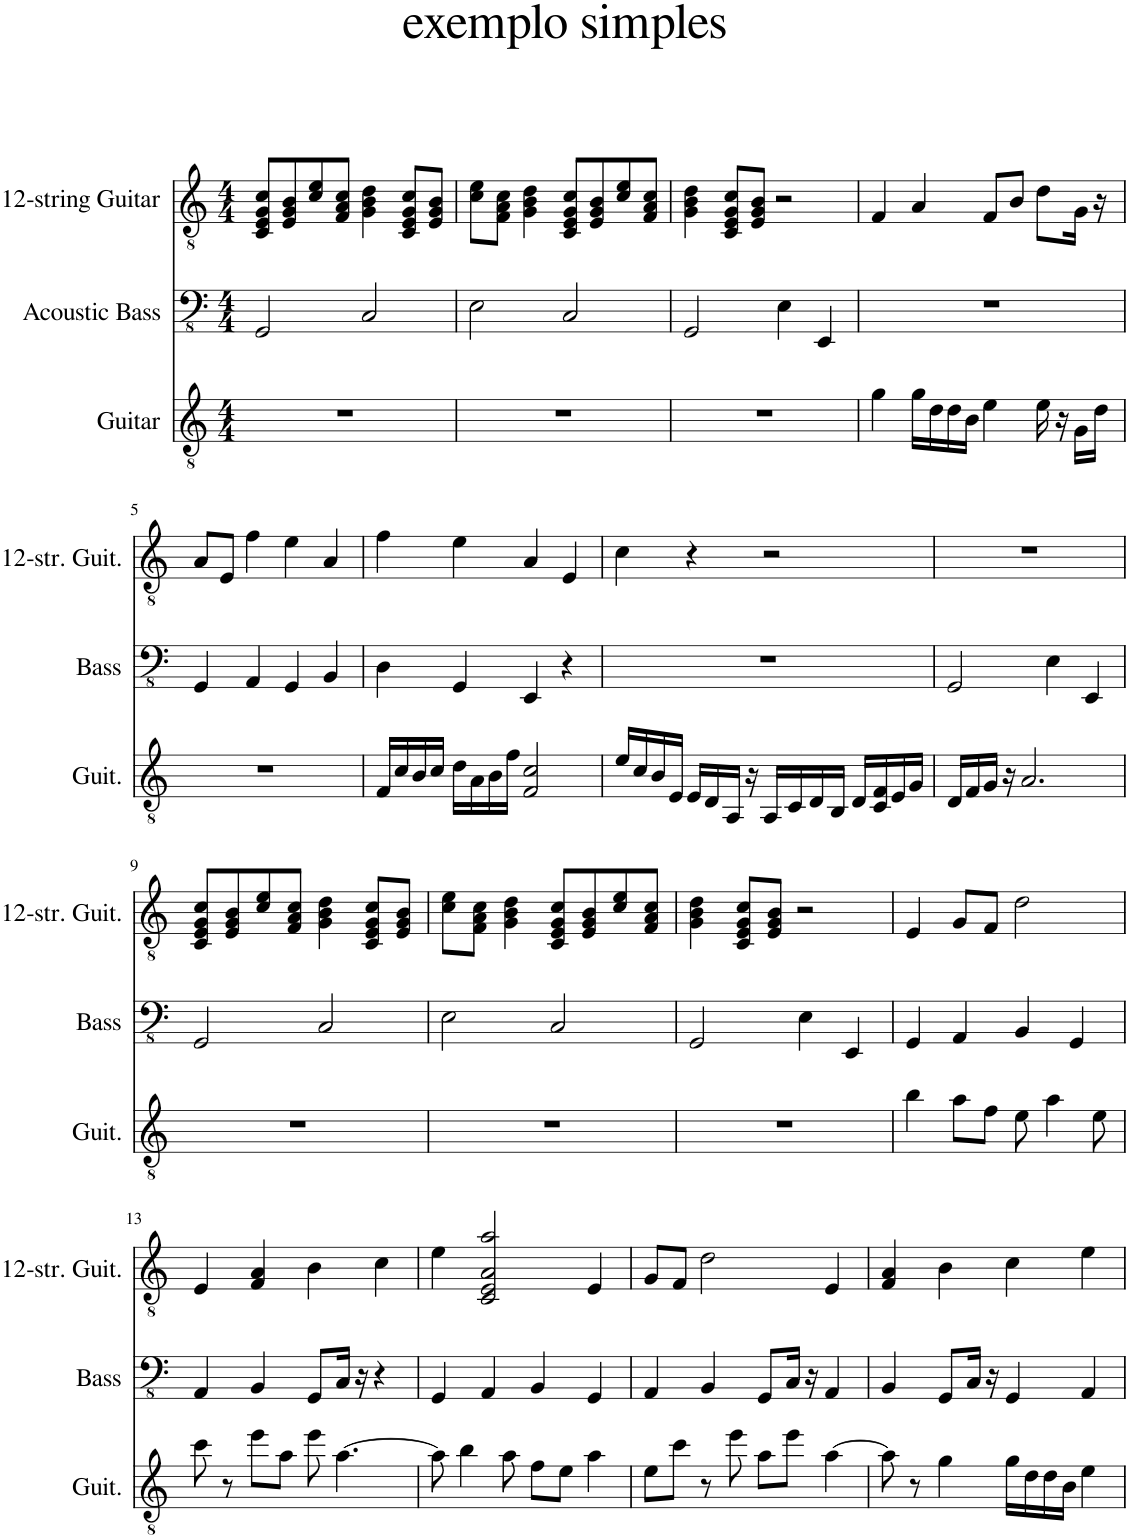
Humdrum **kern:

**kern	**kern	**kern
*part3	*part2	*part1
*staff3	*staff2	*staff1
*I"Guitar	*I"Acoustic Bass	*I"12-string Guitar
*I'Guit.	*I'Bass	*I'12-str. Guit.
*clefGv2	*clefFv4	*clefGv2
*k[]	*k[]	*k[]
*M4/4	*M4/4	*M4/4
=1	=1	=1
1r	2GGG/	8C/ 8E/ 8G/ 8c/L
.	.	8E/ 8G/ 8B/
.	.	8c/ 8e/
.	.	8F/ 8A/ 8c/J
.	2CC/	4G\ 4B\ 4d\
.	.	8C/ 8E/ 8G/ 8c/L
.	.	8E/ 8G/ 8B/J
=2	=2	=2
1r	2EE\	8c\ 8e\L
.	.	8F\ 8A\ 8c\J
.	.	4G\ 4B\ 4d\
.	2CC/	8C/ 8E/ 8G/ 8c/L
.	.	8E/ 8G/ 8B/
.	.	8c/ 8e/
.	.	8F/ 8A/ 8c/J
=3	=3	=3
1r	2GGG/	4G\ 4B\ 4d\
.	.	8C/ 8E/ 8G/ 8c/L
.	.	8E/ 8G/ 8B/J
.	4EE\	2r
.	4EEE/	.
=4	=4	=4
4g\	1r	4F/
16g\LL	.	4A/
16d\	.	.
16d\	.	.
16B\JJ	.	.
4e\	.	8F/L
.	.	8B/J
16e\	.	8d\L
16r	.	.
16G\LL	.	16G\Jk
16d\JJ	.	16r
!!LO:LB:g=z
=5	=5	=5
1r	4GGG/	8A/L
.	.	8E/J
.	4AAA/	4f\
.	4GGG/	4e\
.	4BBB/	4A/
=6	=6	=6
16F/LL	4DD\	4f\
16c/	.	.
16B/	.	.
16c/JJ	.	.
16d\LL	4GGG/	4e\
16A\	.	.
16B\	.	.
16f\JJ	.	.
2F/ 2c/	4EEE/	4A/
.	4r	4E/
=7	=7	=7
16e/LL	1r	4c\
16c/	.	.
16B/	.	.
16E/JJ	.	.
16E/LL	.	4r
16D/	.	.
16AA/JJ	.	.
16r	.	.
16AA/LL	.	2r
16C/	.	.
16D/	.	.
16BB/JJ	.	.
16D/LL	.	.
16C/ 16F/	.	.
16E/	.	.
16G/JJ	.	.
=8	=8	=8
16D/LL	2GGG/	1r
16F/	.	.
16G/JJ	.	.
16r	.	.
2.A/	.	.
.	4EE\	.
.	4EEE/	.
!!LO:LB:g=z
=9	=9	=9
1r	2GGG/	8C/ 8E/ 8G/ 8c/L
.	.	8E/ 8G/ 8B/
.	.	8c/ 8e/
.	.	8F/ 8A/ 8c/J
.	2CC/	4G\ 4B\ 4d\
.	.	8C/ 8E/ 8G/ 8c/L
.	.	8E/ 8G/ 8B/J
=10	=10	=10
1r	2EE\	8c\ 8e\L
.	.	8F\ 8A\ 8c\J
.	.	4G\ 4B\ 4d\
.	2CC/	8C/ 8E/ 8G/ 8c/L
.	.	8E/ 8G/ 8B/
.	.	8c/ 8e/
.	.	8F/ 8A/ 8c/J
=11	=11	=11
1r	2GGG/	4G\ 4B\ 4d\
.	.	8C/ 8E/ 8G/ 8c/L
.	.	8E/ 8G/ 8B/J
.	4EE\	2r
.	4EEE/	.
=12	=12	=12
4b\	4GGG/	4E/
8a\L	4AAA/	8G/L
8f\J	.	8F/J
8e\	4BBB/	2d\
4a\	.	.
.	4GGG/	.
8e\	.	.
!!LO:LB:g=z
=13	=13	=13
8cc\	4AAA/	4E/
8r	.	.
8ee\L	4BBB/	4F/ 4A/
8a\J	.	.
8ee\	8GGG/L	4B\
[4.a\	16CC/Jk	.
.	16r	.
.	4r	4c\
=14	=14	=14
8a\]	4GGG/	4e\
4b\	.	.
.	4AAA/	2C/ 2E/ 2A/ 2a/
8a\	.	.
8f\L	4BBB/	.
8e\J	.	.
4a\	4GGG/	4E/
=15	=15	=15
8e\L	4AAA/	8G/L
8cc\J	.	8F/J
8r	4BBB/	2d\
8ee\	.	.
8a\L	8GGG/L	.
8ee\J	16CC/Jk	.
.	16r	.
[4a\	4AAA/	4E/
=16	=16	=16
8a\]	4BBB/	4F/ 4A/
8r	.	.
4g\	8GGG/L	4B\
.	16CC/Jk	.
.	16r	.
16g\LL	4GGG/	4c\
16d\	.	.
16d\	.	.
16B\JJ	.	.
4e\	4AAA/	4e\
=	=	=
*-	*-	*-
